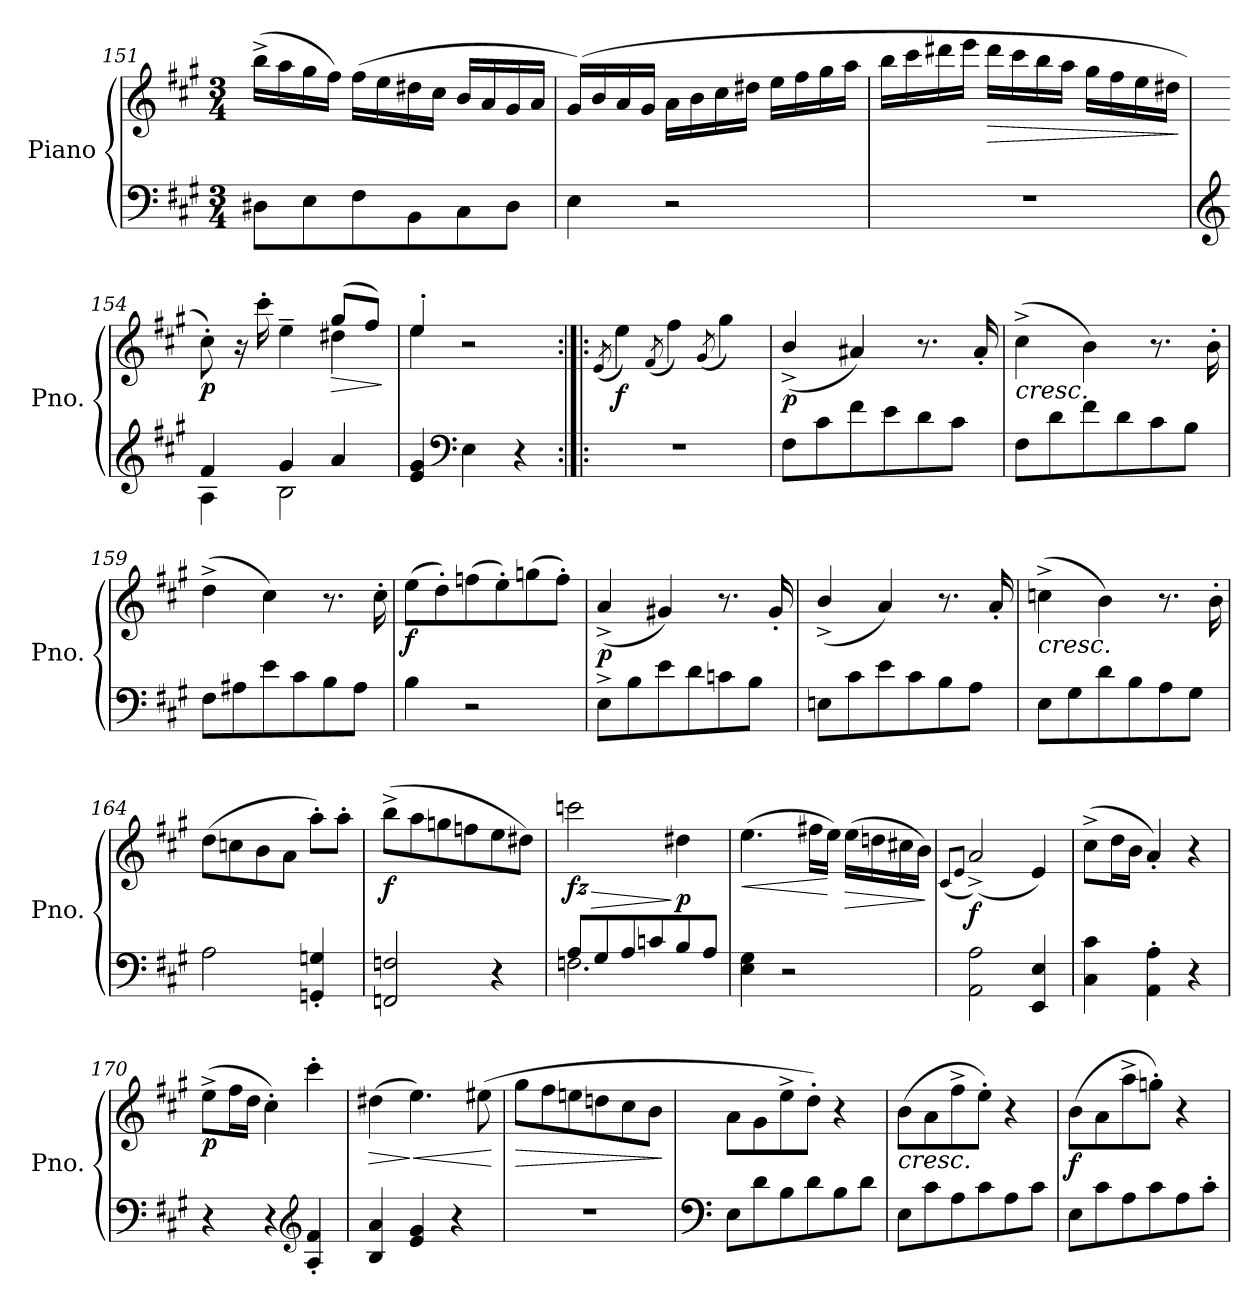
**kern	**kern	**dynam
*part1	*part1	*part1
*staff2	*staff1	*staff1/2
*I"Piano	*	*
*I'Pno.	*	*
*clefF4	*clefG2	*
*k[f#c#g#]	*k[f#c#g#]	*
*M3/4	*M3/4	*
=151	=151	=151
8D#X\L	(>16bb^\LL	.
.	16aa\	.
8E\	16gg#\	.
.	16ff#\JJ)	.
8F#\	(>16ff#\LL	.
.	16ee\	.
8BB\	16dd#X\	.
.	16cc#\JJ	.
8C#\	16b/LL	.
.	16a/	.
8D#\J	16g#/	.
.	16a/JJ	.
=152	=152	=152
4E\	(>16g#/LL)	.
.	16b/	.
.	16a/	.
.	16g#/JJ	.
2r	16a\LL	.
.	16b\	.
.	16cc#\	.
.	16dd#X\JJ	.
.	16ee\LL	.
.	16ff#\	.
.	16gg#\	.
.	16aa\JJ	.
!!LO:LB:g=z
=153	=153	=153
2.r	16bb\LL	.
.	16ccc#\	.
.	16ddd#X\	.
.	16eee\JJ	.
!	!	!LO:HP:b
.	16ddd#\LL	>
.	16ccc#\	.
.	16bb\	.
.	16aa\JJ	.
.	16gg#\LL	.
.	16ff#\	.
.	16ee\	.
.	16dd#X\JJ	.
.	.	]
=154	=154	=154
*clefG2	*	*
*^	*^	*
!	!	!	!	!LO:DY:b
4f#/	4A\	8cc#'>\)	2ryy	p
.	.	16r	.	.
.	.	16ccc#'>\	.	.
4g#/	2B\	4ee~\	.	.
!	!	!	!	!LO:HP:b
4a/	.	(>8gg#/L	4dd#X\	>
.	.	8ff#/J)	.	.
*v	*v	*	*	*
*	*v	*v	*
.	.	]
=155	=155	=155
*	*^	*
4e/ 4g#/	4ee'/	4ee\	.
*clefF4	*	*	*
4E\	2r	2ryy	.
4r	.	.	.
*	*v	*v	*
=156:|!|:	=156:|!|:	=156:|!|:
.	(<8qe/	.
!	!	!LO:DY:b
2.r	4ee\)	f
.	(<8qf#/	.
.	4ff#\)	.
.	(<8qg#/	.
.	4gg#\)	.
=157	=157	=157
!	!	!LO:DY:b
8F#\L	(<4b^>/	p
8c#\	.	.
8f#\	4a#X/)	.
8e\	.	.
8d\	8.r	.
8c#\J	.	.
.	16a#'/	.
!!LO:LB:g=z
=158	=158	=158
!	!LO:TX:b:i:t=cresc.	!
8F#\L	(>4cc#^\	.
8d\	.	.
8f#\	4b\)	.
8d\	.	.
8c#\	8.r	.
8B\J	.	.
.	16b'\	.
=159	=159	=159
8F#\L	(>4dd^\	.
8A#X\	.	.
8e\	4cc#\)	.
8c#\	.	.
8B\	8.r	.
8A#\J	.	.
.	16cc#'\	.
=160	=160	=160
!	!	!LO:DY:b
4B\	(>8ee\L	f
.	8dd'\)	.
2r	(>8ffn\	.
.	8ee'\)	.
.	(>8ggn\	.
.	8ff'\J)	.
=161	=161	=161
!	!	!LO:DY:b
8E^<\L	(<4a^>/	p
8B\	.	.
8e\	4g#X/)	.
8d\	.	.
8cn\	8.r	.
8B\J	.	.
.	16g#'/	.
=162	=162	=162
8En\L	(<4b^>/	.
8c#\	.	.
8e\	4a/)	.
8c#\	.	.
8B\	8.r	.
8A\J	.	.
.	16a'/	.
!!LO:PB:g=z
=163	=163	=163
!	!LO:TX:b:i:t=cresc.	!
8E\L	(>4ccn^>\	.
8G#\	.	.
8d\	4b\)	.
8B\	.	.
8A\	8.r	.
8G#\J	.	.
.	16b'\	.
=164	=164	=164
2A\	(>8dd\L	.
.	8ccn\	.
.	8b\	.
.	8a\J	.
4GGn/' 4Gn/'	8aa'\L)	.
.	8aa'\J	.
=165	=165	=165
!	!	!LO:DY:b
2FFn/ 2Fn/	(>8bb^\L	f
.	8aa\	.
.	8ggn\	.
.	8ffn\	.
4r	8ee\	.
.	8dd#X\J)	.
=166	=166	=166
*^	*	*
!	!	!	!LO:HP:b
!	!	!	!LO:DY:n=1:b
8A/L	2.Fn\	2cccn\	> fz
8G#/	.	.	.
8A/	.	.	.
8cn/	.	.	.
!	!	!	!LO:DY:n=2:b
8B/	.	4dd#X\	] p
8A/J	.	.	.
*v	*v	*	*
=167	=167	=167
!	!	!LO:HP:b
4E\ 4G#\	(>4.ee\	<
2r	.	.
.	16ff#X\LL	.
.	16ee\JJ)	[
!	!	!LO:HP:b
.	(>16ee\LL	>
.	16ddn\	.
.	16cc#X\	.
.	16b\JJ)	.
.	.	]
!!LO:LB:g=z
=168	=168	=168
.	(<8qc#/L	.
.	8qe/J	.
!	!	!LO:DY:b
2AA\ 2A\	(<2a^>/)	f
4EE/ 4E/	4e/)	.
=169	=169	=169
4C#\ 4c#\	(>8cc#^\L	.
.	16dd\L	.
.	16b\JJ	.
4AA\' 4A\'	4a'/)	.
4r	4r	.
=170	=170	=170
!	!	!LO:DY:b
4r	(>8ee^\L	p
.	16ff#\L	.
.	16dd\JJ	.
4r	4cc#'\)	.
*clefG2	*	*
4A/' 4f#/'	4ccc#'\	.
=171	=171	=171
!	!	!LO:HP:b
4B/ 4a/	(>4dd#X\	>
!	!	!LO:HP:n=1:b
4e/ 4g#/	4.ee\)	] <
4r	.	.
.	(>8ee#X\	.
.	.	[
=172	=172	=172
!	!	!LO:HP:b
2.r	8gg#\L	>
.	8ff#\	.
.	8een\	.
.	8ddn\	.
.	8cc#\	.
.	8b\J	.
.	.	]
=173	=173	=173
*clefF4	*	*
8E\L	8a\L	.
8d\	8g#\	.
8B\	8ee^\	.
8d\	8dd'\J)	.
8B\	4r	.
8d\J	.	.
!!LO:LB:g=z
=174	=174	=174
!	!LO:TX:b:i:t=cresc.	!
8E\L	(>8b\L	.
8c#\	8a\	.
8A\	8ff#^\	.
8c#\	8ee'\J)	.
8A\	4r	.
8c#\J	.	.
=175	=175	=175
!	!	!LO:DY:b
8E\L	(>8b\L	f
8c#\	8a\	.
8A\	8aa^\	.
8c#\	8ggn'\J)	.
8A\	4r	.
8c#'\J	.	.
=	=	=
*-	*-	*-
